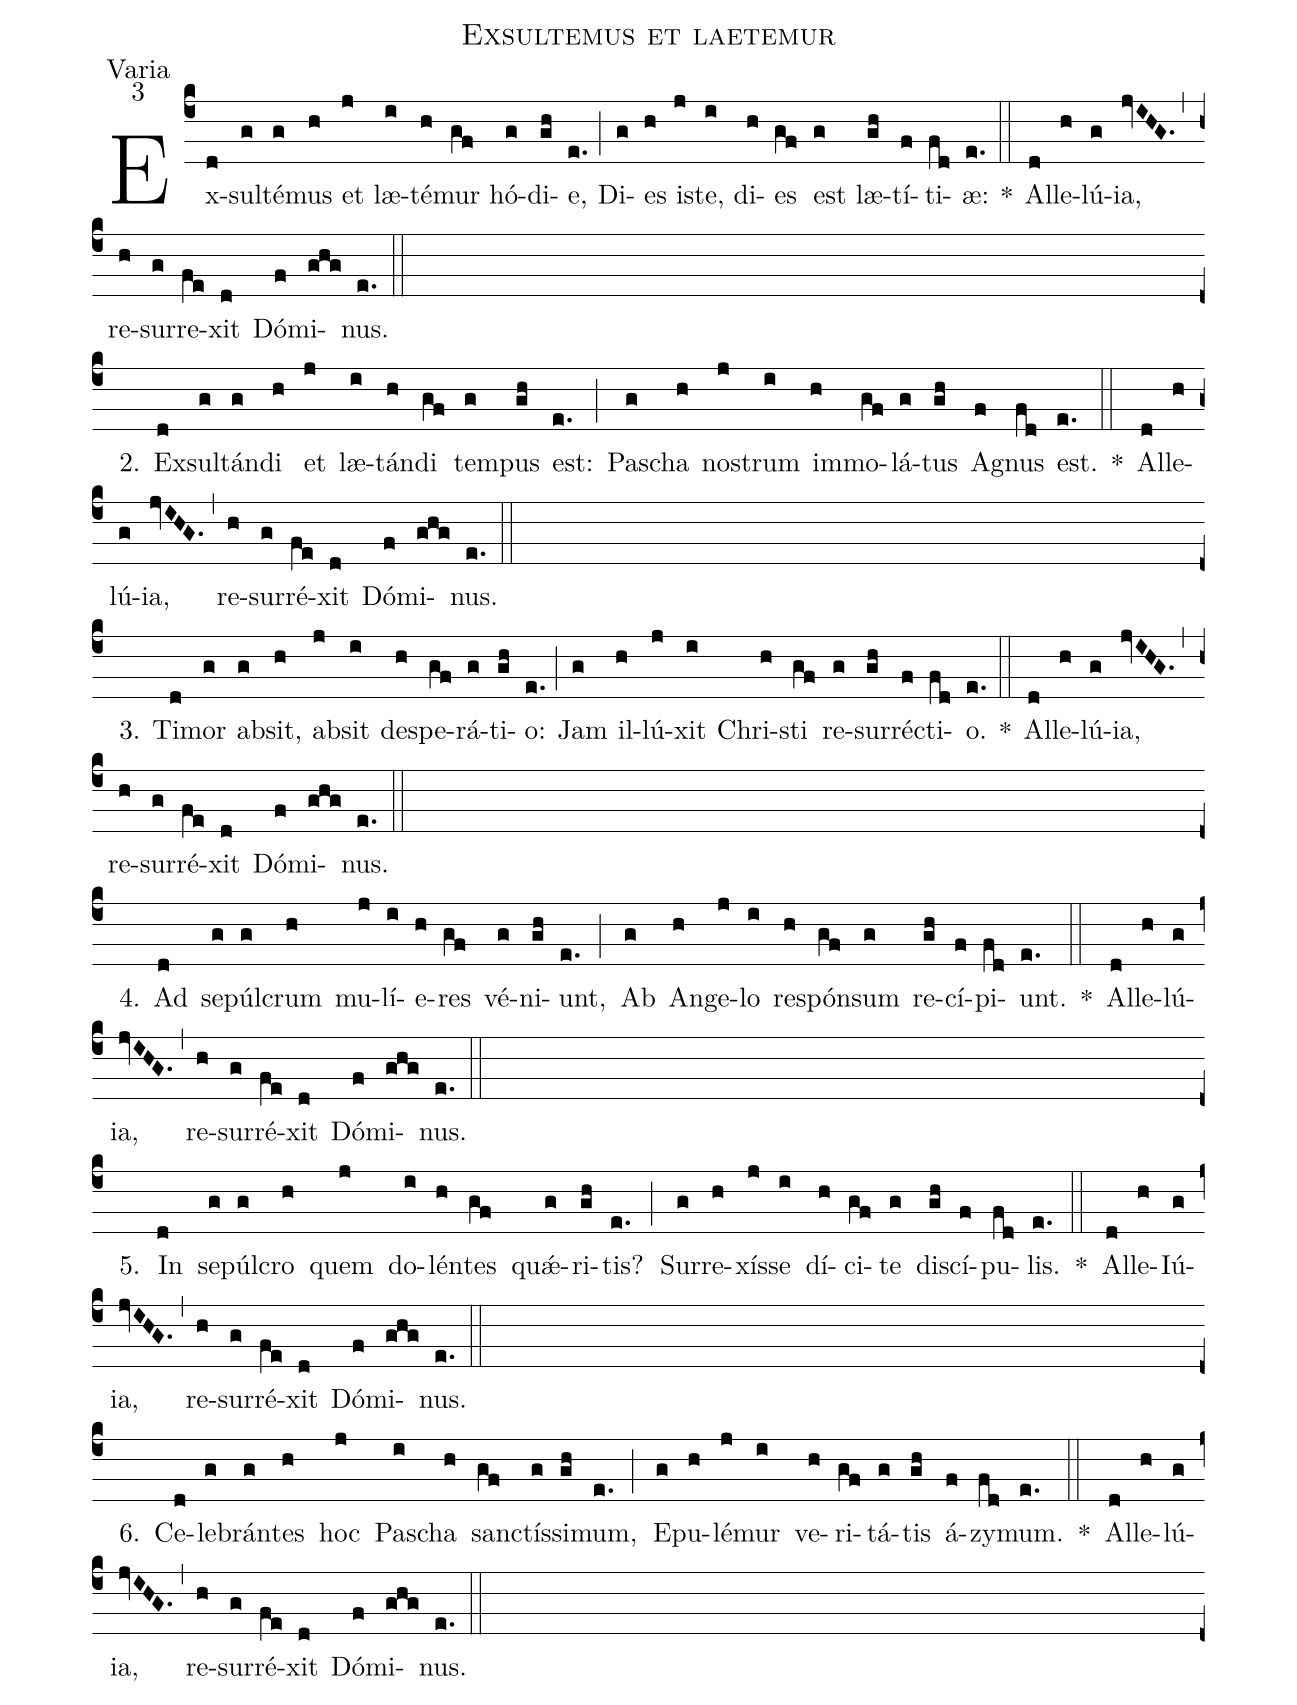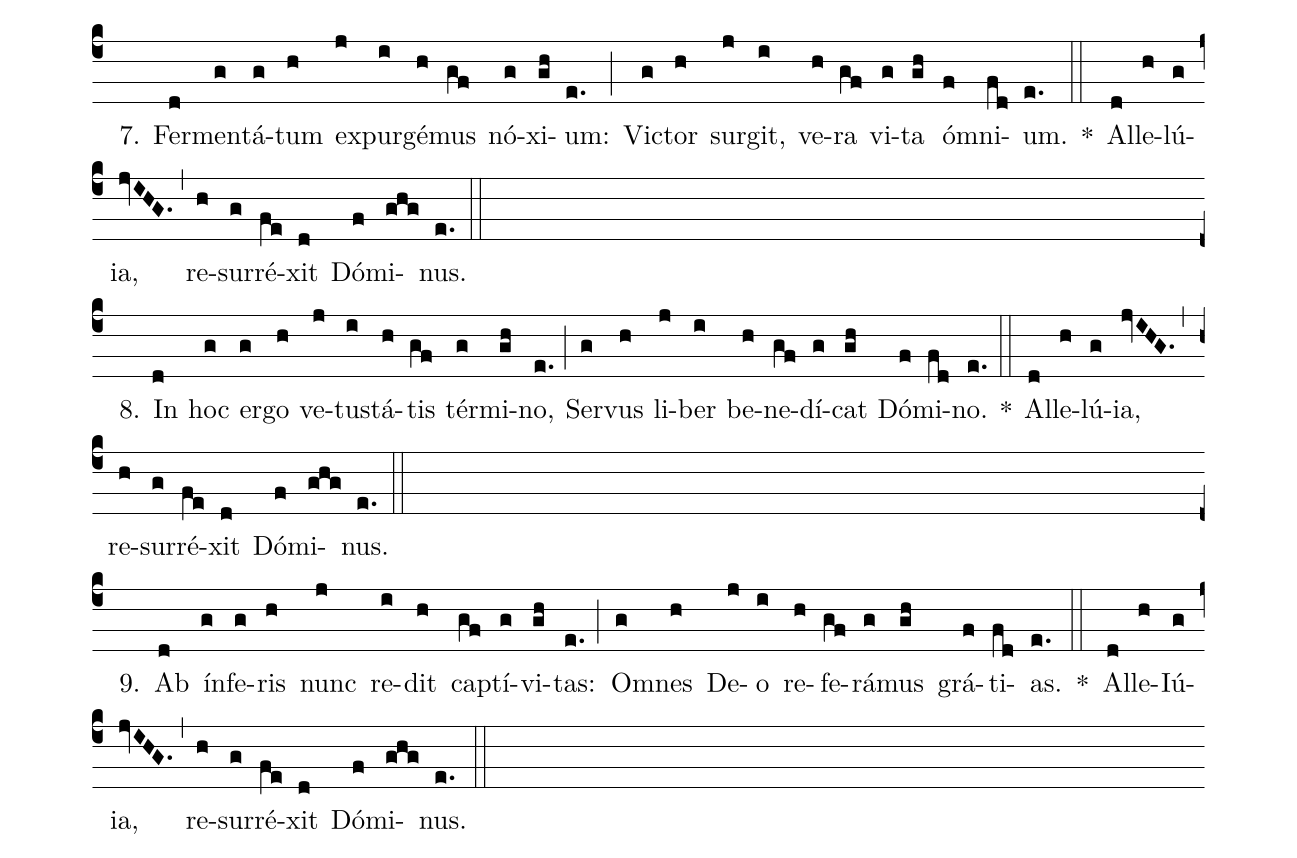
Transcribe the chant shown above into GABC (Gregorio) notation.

name:Exsultemus et laetemur;
office-part:Varia;
mode:3;
%%
(c4)Ex(d)sul(g)té(g)mus(h) et(j) læ(i)té(h)mur(gf) hó(g)di(gh)e,(e.) (;) Di(g)es(h) i(j)ste,(i) di(h)es(gf) est(g) læ(gh)tí(f)ti(fd)æ:(e.) *(::) Al(d)le(h)lú(g)ia,(jvIHG.) (,) re(h)sur(g)re(fe)xit(d) Dó(f)mi(ghg)nus.(e.::Z)

2.() Ex(d)sul(g)tán(g)di(h) et(j) læ(i)tán(h)di(gf) tem(g)pus(gh) est:(e.) (;) Pas(g)cha(h) no(j)strum(i) im(h)mo(gf)lá(g)tus(gh) A(f)gnus(fd) est.(e.) *(::) Al(d)le(h)lú(g)ia,(jvIHG.) (,) re(h)sur(g)ré(fe)xit(d) Dó(f)mi(ghg)nus.(e.::Z)

3.() Ti(d)mor(g) ab(g)sit,(h) ab(j)sit(i) de(h)spe(gf)rá(g)ti(gh)o:(e.) (;) Jam(g) il(h)lú(j)xit(i) Chri(h)sti(gf) re(g)sur(gh)ré(f)cti(fd)o.(e.) *(::) Al(d)le(h)lú(g)ia,(jvIHG.) (,) re(h)sur(g)ré(fe)xit(d) Dó(f)mi(ghg)nus.(e.::Z)

4.() Ad(d) se(g)púl(g)crum(h) mu(j)lí(i)e(h)res(gf) vé(g)ni(gh)unt,(e.) (;) Ab(g) An(h)ge(j)lo(i) re(h)spón(gf)sum(g) re(gh)cí(f)pi(fd)unt.(e.) *(::) Al(d)le(h)lú(g)ia,(jvIHG.) (,) re(h)sur(g)ré(fe)xit(d) Dó(f)mi(ghg)nus.(e.::Z)

5.() In(d) se(g)púl(g)cro(h) quem(j) do(i)lén(h)tes(gf) quǽ(g)ri(gh)tis?(e.) (;) Sur(g)re(h)xís(j)se(i) dí(h)ci(gf)te(g) di(gh)scí(f)pu(fd)lis.(e.) *(::) Al(d)le(h)Iú(g)ia,(jvIHG.) (,) re(h)sur(g)ré(fe)xit(d) Dó(f)mi(ghg)nus.(e.::Z)

6.() Ce(d)le(g)brán(g)tes(h) hoc(j) Pas(i)cha(h) san(gf)ctís(g)si(gh)mum,(e.) (;) E(g)pu(h)lé(j)mur(i) ve(h)ri(gf)tá(g)tis(gh) á(f)zy(fd)mum.(e.) *(::) Al(d)le(h)lú(g)ia,(jvIHG.) (,) re(h)sur(g)ré(fe)xit(d) Dó(f)mi(ghg)nus.(e.::Z)

7.() Fer(d)men(g)tá(g)tum(h) ex(j)pur(i)gé(h)mus(gf) nó(g)xi(gh)um:(e.) (;) Vi(g)ctor(h) sur(j)git,(i) ve(h)ra(gf) vi(g)ta(gh) óm(f)ni(fd)um.(e.) *(::) Al(d)le(h)lú(g)ia,(jvIHG.) (,) re(h)sur(g)ré(fe)xit(d) Dó(f)mi(ghg)nus.(e.::Z)

8.() In(d) hoc(g) er(g)go(h) ve(j)tu(i)stá(h)tis(gf) tér(g)mi(gh)no,(e.) (;) Ser(g)vus(h) li(j)ber(i) be(h)ne(gf)dí(g)cat(gh) Dó(f)mi(fd)no.(e.) *(::) Al(d)le(h)lú(g)ia,(jvIHG.) (,) re(h)sur(g)ré(fe)xit(d) Dó(f)mi(ghg)nus.(e.::Z)

9.() Ab(d) ín(g)fe(g)ris(h) nunc(j) re(i)dit(h) cap(gf)tí(g)vi(gh)tas:(e.) (;) Om(g)nes(h) De(j)o(i) re(h)fe(gf)rá(g)mus(gh) grá(f)ti(fd)as.(e.) *(::) Al(d)le(h)Iú(g)ia,(jvIHG.) (,) re(h)sur(g)ré(fe)xit(d) Dó(f)mi(ghg)nus.(e.::Z)
